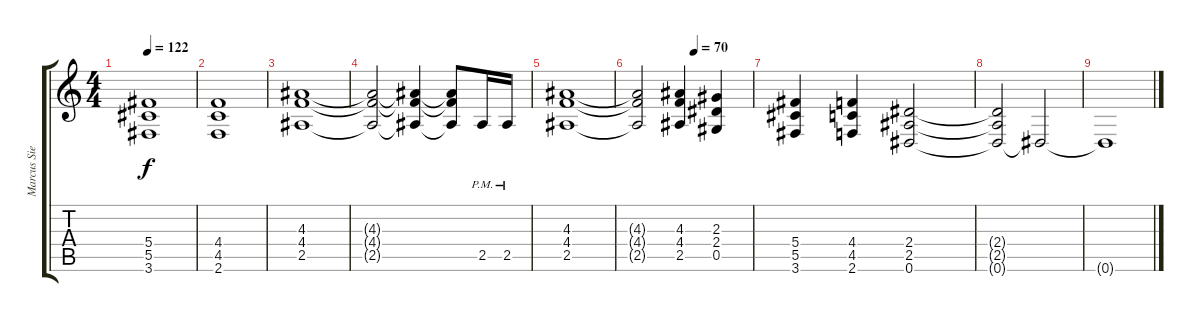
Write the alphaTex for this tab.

\track ("Marcus Siepen" "Marcus Sie") {instrument distortionguitar}
\staff {score tabs}
\tuning (Eb4 Bb3 Gb3 Db3 Ab2 Eb2) {hide}
\ts (4 4)
\tempo 122
\clef g2
\ks c
(5.4 5.5 3.6).1{dy f} |
(4.4 4.5 2.6).1 |
(4.3 4.4 2.5).1 |
(4.3{t} 4.4{t} 2.5{t}).2 (4.3{t} 4.4{t} 2.5{t}).4 (4.3{t} 4.4{t} 2.5{t}).8 2.5{pm}.16 2.5{pm}.16 |
(4.3 4.4 2.5).1 |
\tempo (70 0.5)
(4.3{t} 4.4{t} 2.5{t}).2 (4.3 4.4 2.5).4 (2.3 2.4 0.5).4 |
(5.4 5.5 3.6).4 (4.4 4.5 2.6).4 (2.4 2.5 0.6).2 |
(2.4{t} 2.5{t} 0.6{t}).2 0.6{t}.2{volume 0} |
0.6{t}.1
